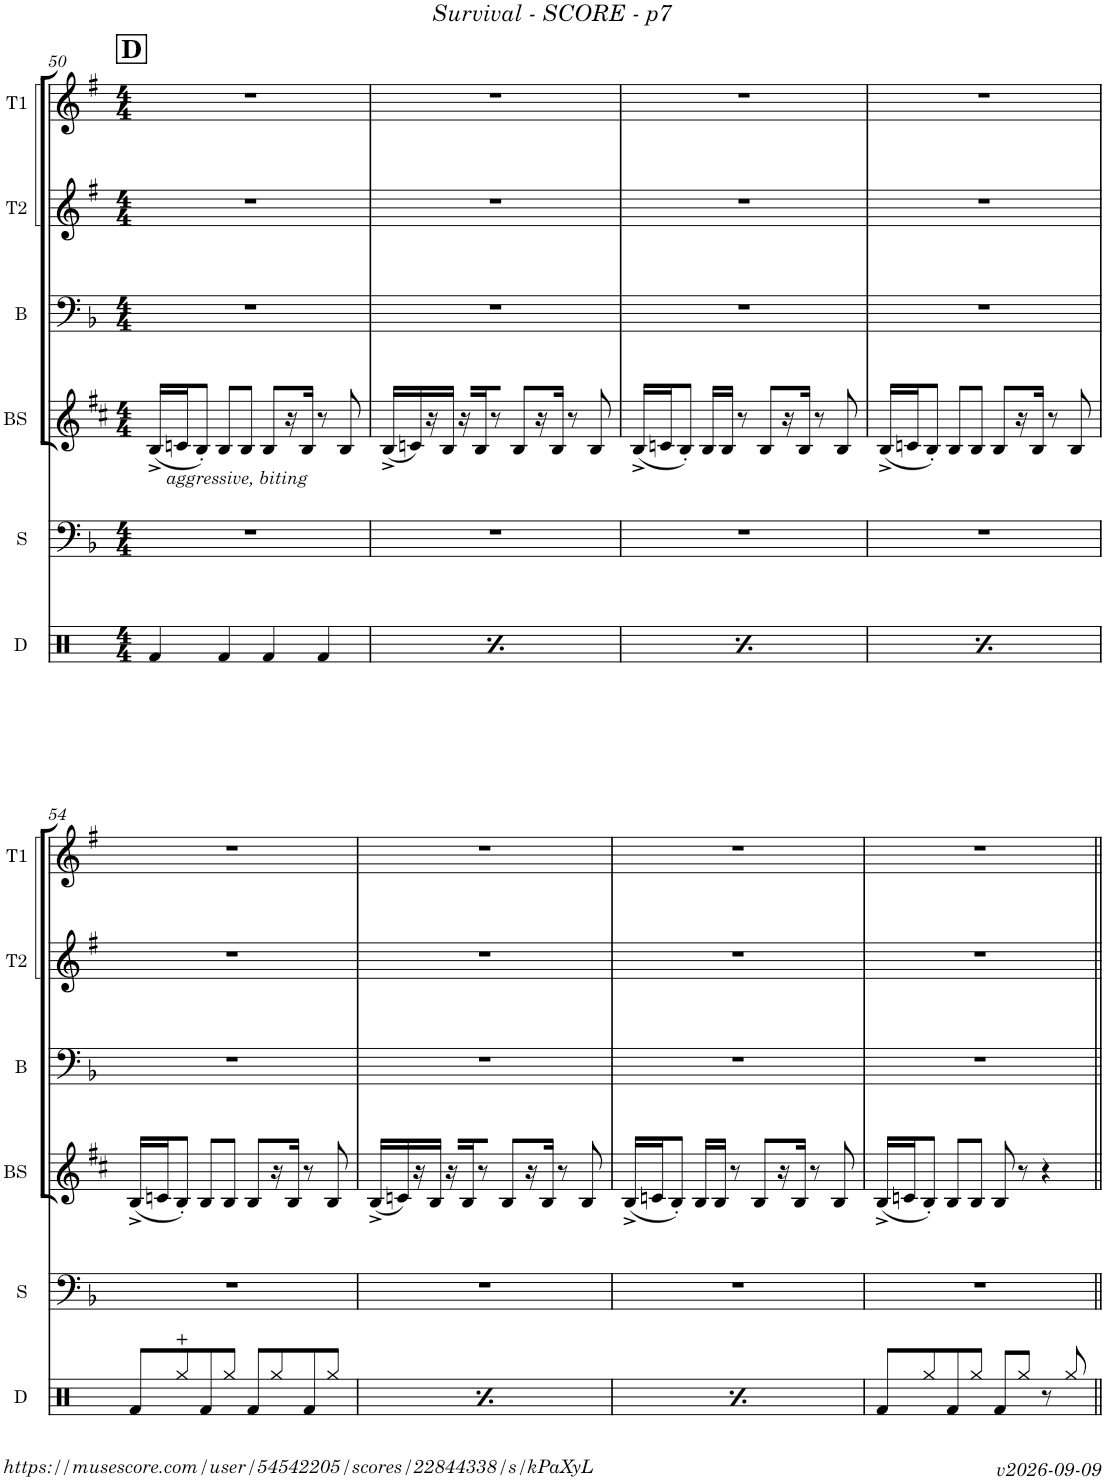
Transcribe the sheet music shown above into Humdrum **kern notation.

**kern	**kern	**kern	**kern	**kern	**kern
*part6	*part5	*part4	*part3	*part2	*part1
*staff6	*staff5	*staff4	*staff3	*staff2	*staff1
*I"Drums	*I"Sousa	*I"Bari Sax	*I"Trombone	*I"Trumpet 2	*I"Trumpet 1
*I'D	*I'S	*I'BS	*	*I'T2	*I'T1
!!LO:PB:g=z
*clefX	*clefF4	*clefG2	*clefF4	*clefG2	*clefG2
*	*	*Trd12c21	*	*Trd1c2	*Trd1c2
*k[]	*k[b-]	*k[f#c#]	*k[b-]	*k[f#]	*k[f#]
*M4/4	*M4/4	*M4/4	*M4/4	*M4/4	*M4/4
!!LO:REH:place=s1:a:B:fs=14:t=D
=50	=50	=50	=50	=50	=50
!	!	!LO:TX:b:i:t=aggressive, biting	!	!	!
4Rf/	1r	(16B^/LL	1r	1r	1r
.	.	16cn/J	.	.	.
.	.	8B'/J)	.	.	.
4Rf/	.	8B/L	.	.	.
.	.	8B/J	.	.	.
4Rf/	.	8B/L	.	.	.
.	.	16r	.	.	.
.	.	16B/JJ	.	.	.
4Rf/	.	8r	.	.	.
.	.	8B/	.	.	.
=51	=51	=51	=51	=51	=51
4Rf/	1r	(16B^/LL	1r	1r	1r
.	.	16cn/)	.	.	.
.	.	16r	.	.	.
.	.	16B/JJ	.	.	.
4Rf/	.	16r	.	.	.
.	.	16B/J	.	.	.
.	.	8r	.	.	.
4Rf/	.	8B/L	.	.	.
.	.	16r	.	.	.
.	.	16B/JJ	.	.	.
4Rf/	.	8r	.	.	.
.	.	8B/	.	.	.
=52	=52	=52	=52	=52	=52
4Rf/	1r	(16B^/LL	1r	1r	1r
.	.	16cn/J	.	.	.
.	.	8B'/J)	.	.	.
4Rf/	.	16B/LL	.	.	.
.	.	16B/JJ	.	.	.
.	.	8r	.	.	.
4Rf/	.	8B/L	.	.	.
.	.	16r	.	.	.
.	.	16B/JJ	.	.	.
4Rf/	.	8r	.	.	.
.	.	8B/	.	.	.
=53	=53	=53	=53	=53	=53
4Rf/	1r	(16B^/LL	1r	1r	1r
.	.	16cn/J	.	.	.
.	.	8B'/J)	.	.	.
4Rf/	.	8B/L	.	.	.
.	.	8B/J	.	.	.
4Rf/	.	8B/L	.	.	.
.	.	16r	.	.	.
.	.	16B/JJ	.	.	.
4Rf/	.	8r	.	.	.
.	.	8B/	.	.	.
!!LO:LB:g=z
=54	=54	=54	=54	=54	=54
8Rf/L	1r	(16B^/LL	1r	1r	1r
.	.	16cn/J	.	.	.
8Rgg/	.	8B'/J)	.	.	.
8Rf/	.	8B/L	.	.	.
8Rgg/J	.	8B/J	.	.	.
8Rf/L	.	8B/L	.	.	.
8Rgg/	.	16r	.	.	.
.	.	16B/JJ	.	.	.
8Rf/	.	8r	.	.	.
8Rgg/J	.	8B/	.	.	.
=55	=55	=55	=55	=55	=55
8Rf/L	1r	(16B^/LL	1r	1r	1r
.	.	16cn/)	.	.	.
8Rgg/	.	16r	.	.	.
.	.	16B/JJ	.	.	.
8Rf/	.	16r	.	.	.
.	.	16B/J	.	.	.
8Rgg/J	.	8r	.	.	.
8Rf/L	.	8B/L	.	.	.
8Rgg/	.	16r	.	.	.
.	.	16B/JJ	.	.	.
8Rf/	.	8r	.	.	.
8Rgg/J	.	8B/	.	.	.
=56	=56	=56	=56	=56	=56
8Rf/L	1r	(16B^/LL	1r	1r	1r
.	.	16cn/J	.	.	.
8Rgg/	.	8B'/J)	.	.	.
8Rf/	.	16B/LL	.	.	.
.	.	16B/JJ	.	.	.
8Rgg/J	.	8r	.	.	.
8Rf/L	.	8B/L	.	.	.
8Rgg/	.	16r	.	.	.
.	.	16B/JJ	.	.	.
8Rf/	.	8r	.	.	.
8Rgg/J	.	8B/	.	.	.
=57	=57	=57	=57	=57	=57
8Rf/L	1r	(16B^/LL	1r	1r	1r
.	.	16cn/J	.	.	.
8Rgg/	.	8B'/J)	.	.	.
8Rf/	.	8B/L	.	.	.
8Rgg/J	.	8B/J	.	.	.
8Rf/L	.	8B/	.	.	.
8Rgg/J	.	8r	.	.	.
8r	.	4r	.	.	.
8Rgg/	.	.	.	.	.
=||	=||	=||	=||	=||	=||
*-	*-	*-	*-	*-	*-
